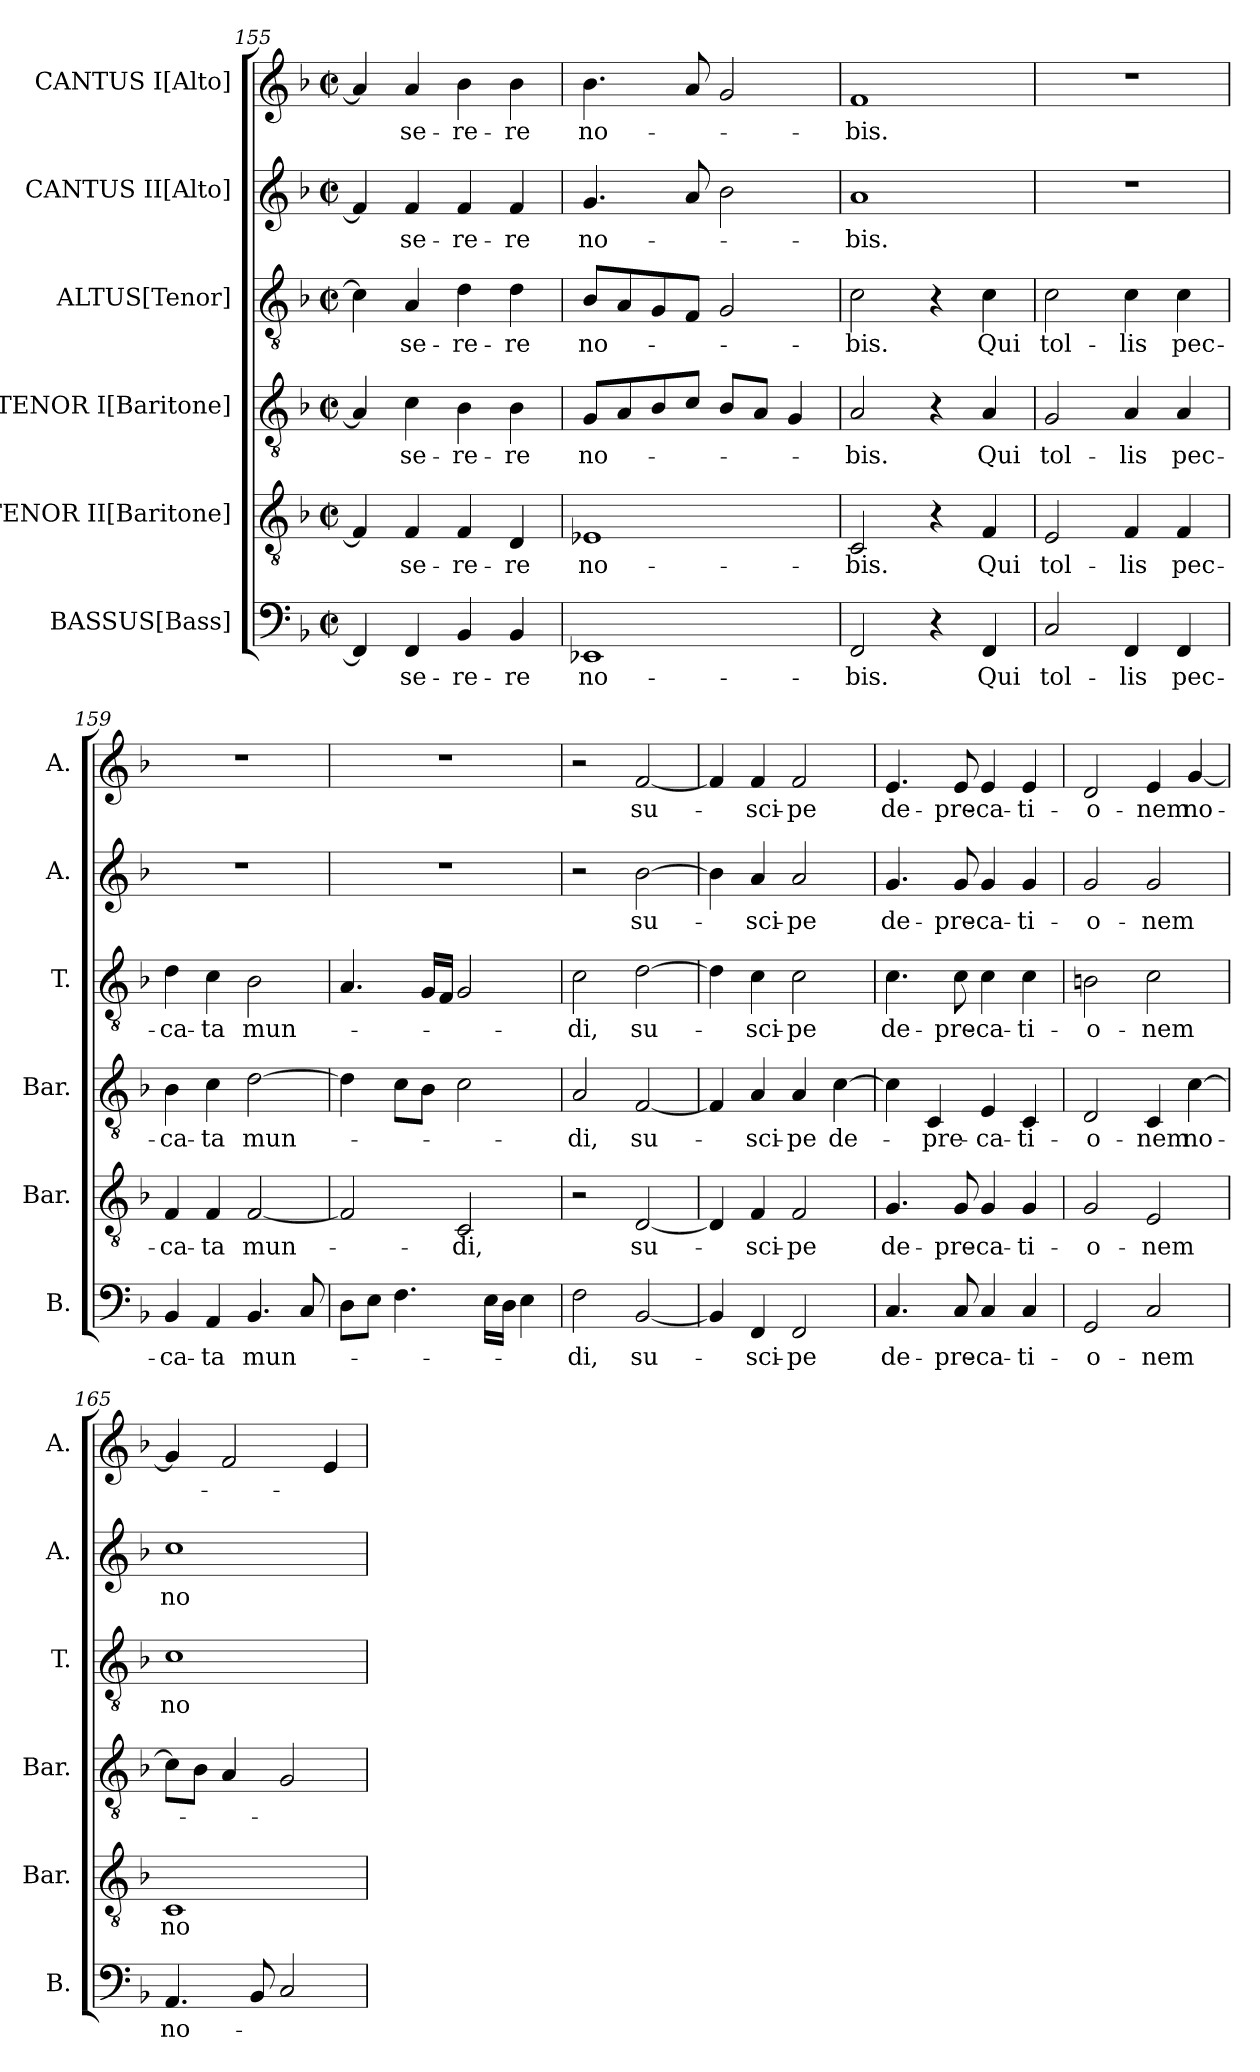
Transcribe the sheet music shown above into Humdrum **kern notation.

**kern	**text	**kern	**text	**kern	**text	**kern	**text	**kern	**text	**kern	**text
*part6	*part6	*part5	*part5	*part4	*part4	*part3	*part3	*part2	*part2	*part1	*part1
*staff6	*staff6	*staff5	*staff5	*staff4	*staff4	*staff3	*staff3	*staff2	*staff2	*staff1	*staff1
*I"BASSUS[Bass]	*	*I"TENOR II[Baritone]	*	*I"TENOR I[Baritone]	*	*I"ALTUS[Tenor]	*	*I"CANTUS II[Alto]	*	*I"CANTUS I[Alto]	*
*I'B.	*	*I'Bar.	*	*I'Bar.	*	*I'T.	*	*I'A.	*	*I'A.	*
*clefF4	*	*clefGv2	*	*clefGv2	*	*clefGv2	*	*clefG2	*	*clefG2	*
*	*	*ITrd7c12	*	*ITrd7c12	*	*ITrd7c12	*	*	*	*	*
*k[b-]	*	*k[b-]	*	*k[b-]	*	*k[b-]	*	*k[b-]	*	*k[b-]	*
*F:	*	*F:	*	*F:	*	*F:	*	*F:	*	*F:	*
*M2/2	*	*M2/2	*	*M2/2	*	*M2/2	*	*M2/2	*	*M2/2	*
*met(c|)	*	*met(c|)	*	*met(c|)	*	*met(c|)	*	*met(c|)	*	*met(c|)	*
=155	=155	=155	=155	=155	=155	=155	=155	=155	=155	=155	=155
4FF/]	.	4FF/]	.	4AA/]	.	4C\]	.	4f/]	.	4a/]	.
!	!LO:LY:b	!	!LO:LY:b	!	!LO:LY:b	!	!LO:LY:b	!	!LO:LY:b	!	!LO:LY:b
4FF/	-se-	4FF/	-se-	4C\	-se-	4AA/	-se-	4f/	-se-	4a/	-se-
!	!LO:LY:b	!	!LO:LY:b	!	!LO:LY:b	!	!LO:LY:b	!	!LO:LY:b	!	!LO:LY:b
4BB-/	-re-	4FF/	-re-	4BB-\	-re-	4D\	-re-	4f/	-re-	4b-\	-re-
!	!LO:LY:b	!	!LO:LY:b	!	!LO:LY:b	!	!LO:LY:b	!	!LO:LY:b	!	!LO:LY:b
4BB-/	-re	4DD/	-re	4BB-\	-re	4D\	-re	4f/	-re	4b-\	-re
=156	=156	=156	=156	=156	=156	=156	=156	=156	=156	=156	=156
!	!LO:LY:b	!	!LO:LY:b	!	!LO:LY:b	!	!LO:LY:b	!	!LO:LY:b	!	!LO:LY:b
1EE-X	no-	1EE-X	no-	8GG/L	no-	8BB-/L	no-	4.g/	no-	4.b-\	no-
.	.	.	.	8AA/	.	8AA/	.	.	.	.	.
.	.	.	.	8BB-/	.	8GG/	.	.	.	.	.
.	.	.	.	8C/J	.	8FF/J	.	8a/	.	8a/	.
.	.	.	.	8BB-/L	.	2GG/	.	2b-\	.	2g/	.
.	.	.	.	8AA/J	.	.	.	.	.	.	.
.	.	.	.	4GG/	.	.	.	.	.	.	.
=157	=157	=157	=157	=157	=157	=157	=157	=157	=157	=157	=157
!	!LO:LY:b	!	!LO:LY:b	!	!LO:LY:b	!	!LO:LY:b	!	!LO:LY:b	!	!LO:LY:b
2FF/	-bis.	2CC/	-bis.	2AA/	-bis.	2C\	-bis.	1a	-bis.	1f	-bis.
4r	.	4r	.	4r	.	4r	.	.	.	.	.
!	!LO:LY:b	!	!LO:LY:b	!	!LO:LY:b	!	!LO:LY:b	!	!	!	!
4FF/	Qui	4FF/	Qui	4AA/	Qui	4C\	Qui	.	.	.	.
=158	=158	=158	=158	=158	=158	=158	=158	=158	=158	=158	=158
!	!LO:LY:b	!	!LO:LY:b	!	!LO:LY:b	!	!LO:LY:b	!	!	!	!
2C/	tol-	2EE/	tol-	2GG/	tol-	2C\	tol-	1r	.	1r	.
!	!LO:LY:b	!	!LO:LY:b	!	!LO:LY:b	!	!LO:LY:b	!	!	!	!
4FF/	-lis	4FF/	-lis	4AA/	-lis	4C\	-lis	.	.	.	.
!	!LO:LY:b	!	!LO:LY:b	!	!LO:LY:b	!	!LO:LY:b	!	!	!	!
4FF/	pec-	4FF/	pec-	4AA/	pec-	4C\	pec-	.	.	.	.
=159	=159	=159	=159	=159	=159	=159	=159	=159	=159	=159	=159
!	!LO:LY:b	!	!LO:LY:b	!	!LO:LY:b	!	!LO:LY:b	!	!	!	!
4BB-/	-ca-	4FF/	-ca-	4BB-\	-ca-	4D\	-ca-	1r	.	1r	.
!	!LO:LY:b	!	!LO:LY:b	!	!LO:LY:b	!	!LO:LY:b	!	!	!	!
4AA/	-ta	4FF/	-ta	4C\	-ta	4C\	-ta	.	.	.	.
!	!LO:LY:b	!	!LO:LY:b	!	!LO:LY:b	!	!LO:LY:b	!	!	!	!
4.BB-/	mun-	[<2FF/	mun-	[>2D\	mun-	2BB-\	mun-	.	.	.	.
8C/	.	.	.	.	.	.	.	.	.	.	.
!!LO:PB:g=z
=160	=160	=160	=160	=160	=160	=160	=160	=160	=160	=160	=160
8D\L	.	2FF/]	.	4D\]	.	4.AA/	.	1r	.	1r	.
8E\J	.	.	.	.	.	.	.	.	.	.	.
4.F\	.	.	.	8C\L	.	.	.	.	.	.	.
.	.	.	.	8BB-\J	.	16GG/LL	.	.	.	.	.
.	.	.	.	.	.	16FF/JJ	.	.	.	.	.
!	!	!	!LO:LY:b	!	!	!	!	!	!	!	!
.	.	2CC/	-di,	2C\	.	2GG/	.	.	.	.	.
16E\LL	.	.	.	.	.	.	.	.	.	.	.
16D\JJ	.	.	.	.	.	.	.	.	.	.	.
4E\	.	.	.	.	.	.	.	.	.	.	.
=161	=161	=161	=161	=161	=161	=161	=161	=161	=161	=161	=161
!	!LO:LY:b	!	!	!	!LO:LY:b	!	!LO:LY:b	!	!	!	!
2F\	-di,	2r	.	2AA/	-di,	2C\	-di,	2r	.	2r	.
!	!LO:LY:b	!	!LO:LY:b	!	!LO:LY:b	!	!LO:LY:b	!	!LO:LY:b	!	!LO:LY:b
[<2BB-/	su-	[<2DD/	su-	[<2FF/	su-	[>2D\	su-	[>2b-\	su-	[<2f/	su-
=162	=162	=162	=162	=162	=162	=162	=162	=162	=162	=162	=162
4BB-/]	.	4DD/]	.	4FF/]	.	4D\]	.	4b-\]	.	4f/]	.
!	!LO:LY:b	!	!LO:LY:b	!	!LO:LY:b	!	!LO:LY:b	!	!LO:LY:b	!	!LO:LY:b
4FF/	-sci-	4FF/	-sci-	4AA/	-sci-	4C\	-sci-	4a/	-sci-	4f/	-sci-
!	!LO:LY:b	!	!LO:LY:b	!	!LO:LY:b	!	!LO:LY:b	!	!LO:LY:b	!	!LO:LY:b
2FF/	-pe	2FF/	-pe	4AA/	-pe	2C\	-pe	2a/	-pe	2f/	-pe
!	!	!	!	!	!LO:LY:b	!	!	!	!	!	!
.	.	.	.	[>4C\	de-	.	.	.	.	.	.
=163	=163	=163	=163	=163	=163	=163	=163	=163	=163	=163	=163
!	!LO:LY:b	!	!LO:LY:b	!	!	!	!LO:LY:b	!	!LO:LY:b	!	!LO:LY:b
4.C/	de-	4.GG/	de-	4C\]	.	4.C\	de-	4.g/	de-	4.e/	de-
!	!	!	!	!	!LO:LY:b	!	!	!	!	!	!
.	.	.	.	4CC/	-pre-	.	.	.	.	.	.
!	!LO:LY:b	!	!LO:LY:b	!	!	!	!LO:LY:b	!	!LO:LY:b	!	!LO:LY:b
8C/	-pre-	8GG/	-pre-	.	.	8C\	-pre-	8g/	-pre-	8e/	-pre-
!	!LO:LY:b	!	!LO:LY:b	!	!LO:LY:b	!	!LO:LY:b	!	!LO:LY:b	!	!LO:LY:b
4C/	-ca-	4GG/	-ca-	4EE/	-ca-	4C\	-ca-	4g/	-ca-	4e/	-ca-
!	!LO:LY:b	!	!LO:LY:b	!	!LO:LY:b	!	!LO:LY:b	!	!LO:LY:b	!	!LO:LY:b
4C/	-ti-	4GG/	-ti-	4CC/	-ti-	4C\	-ti-	4g/	-ti-	4e/	-ti-
=164	=164	=164	=164	=164	=164	=164	=164	=164	=164	=164	=164
!	!LO:LY:b	!	!LO:LY:b	!	!LO:LY:b	!	!LO:LY:b	!	!LO:LY:b	!	!LO:LY:b
2GG/	-o-	2GG/	-o-	2DD/	-o-	2BBn\	-o-	2g/	-o-	2d/	-o-
!	!LO:LY:b	!	!LO:LY:b	!	!LO:LY:b	!	!LO:LY:b	!	!LO:LY:b	!	!LO:LY:b
2C/	-nem	2EE/	-nem	4CC/	-nem	2C\	-nem	2g/	-nem	4e/	-nem
!	!	!	!	!	!LO:LY:b	!	!	!	!	!	!LO:LY:b
.	.	.	.	[>4C\	no-	.	.	.	.	[<4g/	no-
=165	=165	=165	=165	=165	=165	=165	=165	=165	=165	=165	=165
!	!LO:LY:b	!	!LO:LY:b	!	!	!	!LO:LY:b	!	!LO:LY:b	!	!
4.AA/	no-	1CC	no-	8C\L]	.	1C	no-	1cc	no-	4g/]	.
.	.	.	.	8BB-\J	.	.	.	.	.	.	.
.	.	.	.	4AA/	.	.	.	.	.	2f/	.
8BB-/	.	.	.	.	.	.	.	.	.	.	.
2C/	.	.	.	2GG/	.	.	.	.	.	.	.
.	.	.	.	.	.	.	.	.	.	4e/	.
=	=	=	=	=	=	=	=	=	=	=	=
*-	*-	*-	*-	*-	*-	*-	*-	*-	*-	*-	*-
